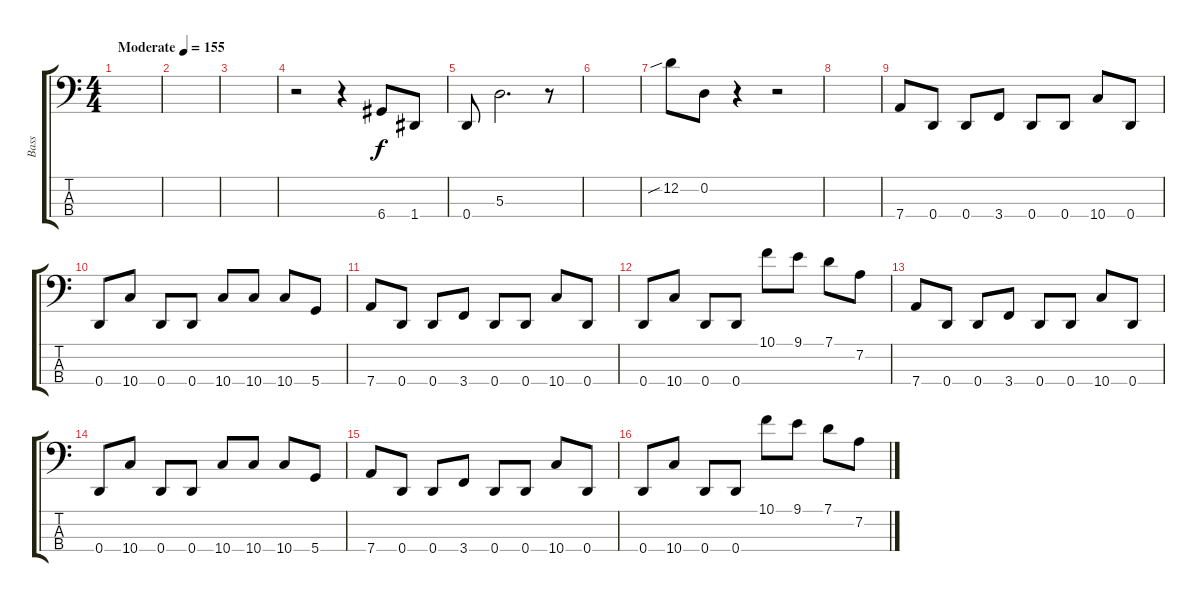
\track ("Bass" "Bass") {instrument electricbasspick}
\staff {score tabs}
\tuning (G2 D2 A1 D1) {hide}
\ts (4 4)
\tempo (155 "Moderate")
\clef f4
\ks c
|
|
|
r.2 r.4 6.4.8 1.4.8 |
0.4.8 5.3.2{d} r.8 |
|
12.2{sib}.8 0.2.8 r.4 r.2 |
|
7.4.8 0.4.8 0.4.8 3.4.8 0.4.8 0.4.8 10.4.8 0.4.8 |
0.4.8 10.4.8 0.4.8 0.4.8 10.4.8 10.4.8 10.4.8 5.4.8 |
7.4.8 0.4.8 0.4.8 3.4.8 0.4.8 0.4.8 10.4.8 0.4.8 |
0.4.8 10.4.8 0.4.8 0.4.8 10.1.8 9.1.8 7.1.8 7.2.8 |
7.4.8 0.4.8 0.4.8 3.4.8 0.4.8 0.4.8 10.4.8 0.4.8 |
0.4.8 10.4.8 0.4.8 0.4.8 10.4.8 10.4.8 10.4.8 5.4.8 |
7.4.8 0.4.8 0.4.8 3.4.8 0.4.8 0.4.8 10.4.8 0.4.8 |
0.4.8 10.4.8 0.4.8 0.4.8 10.1.8 9.1.8 7.1.8 7.2.8
